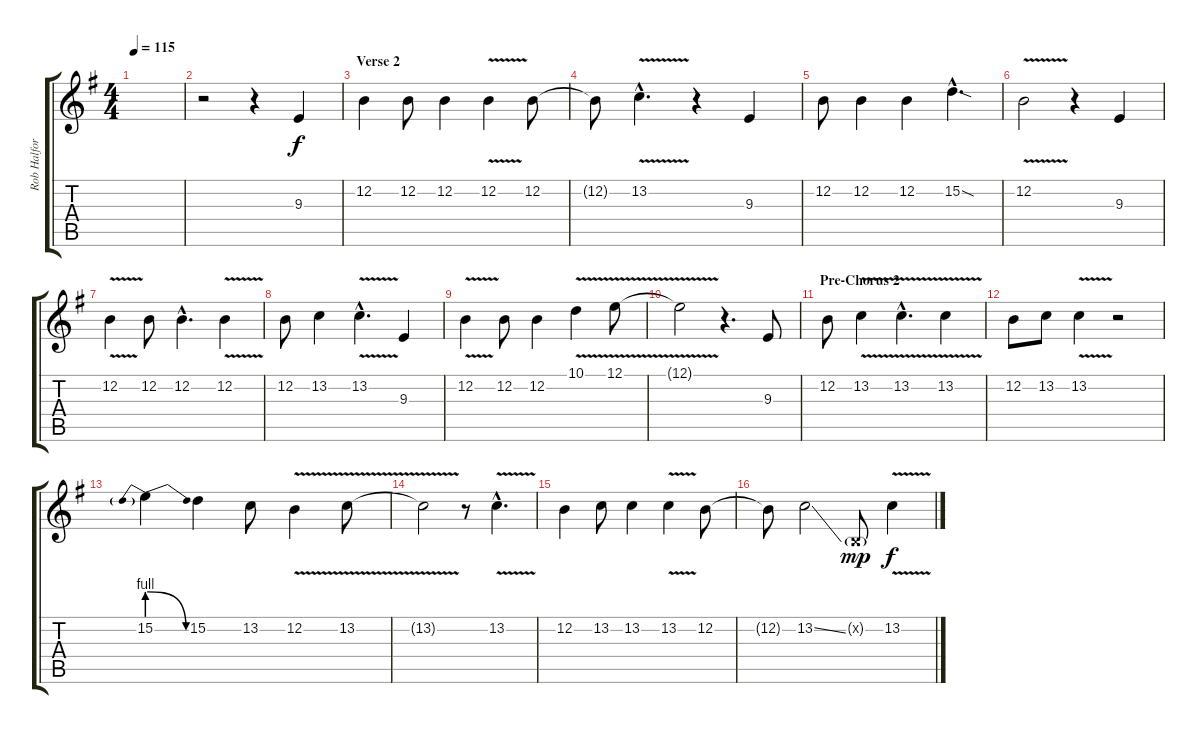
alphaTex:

\track ("Rob Halford" "Rob Halfor") {instrument pad1newage}
\staff {score tabs}
\tuning (E4 B3 G3 D3 A2 E2) {hide}
\ts (4 4)
\tempo 115
\clef g2
\ks eminor
|
r.2 r.4 9.3.4 |
\section ("" "Verse 2")
12.2.4 12.2.8 12.2.4 12.2{v}.4 12.2.8 |
12.2{t}.8 13.2{v hac}.4{d} r.4 9.3.4 |
12.2.8 12.2.4 12.2.4 15.2{sod hac}.4{d} |
12.2{v}.2 r.4 9.3.4 |
12.2{v}.4 12.2.8 12.2{hac}.4{d} 12.2{v}.4 |
12.2.8 13.2.4 13.2{v hac}.4{d} 9.3.4 |
12.2{v}.4 12.2.8 12.2.4 10.1{v}.4 12.1{v}.8 |
12.1{t}.2 r.4{d} 9.3.8 |
\section ("" "Pre-Chorus 2")
12.2.8 13.2{v}.4 13.2{v hac}.4{d} 13.2{v}.4 |
12.2.8 13.2.8 13.2{v}.4 r.2 |
15.2{be (prebendrelease 0 4 60 0)}.4 15.2.4 13.2.8 12.2{v}.4 13.2{v}.8 |
13.2{t}.2 r.8 13.2{v hac}.4{d} |
12.2.4 13.2.8 13.2.4 13.2{v}.4 12.2.8 |
12.2{t}.8 13.2{ss}.2 0.2{g x}.8{dy mp} 13.2{v}.4{dy f}
